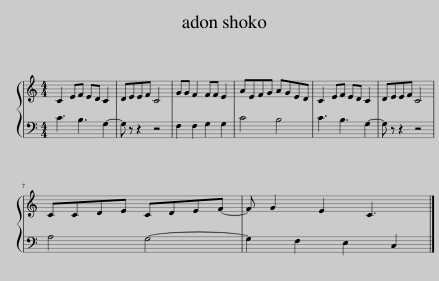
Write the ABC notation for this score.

X:1
%%score { 1 | 2 }
L:1/8
M:4/4
I:linebreak $
K:C
V:1 treble
V:2 bass
V:1
 C2 EF ED C2 | DEEF C4 | GG F2 FF E2 | AEFG AGED | C2 EF ED C2 | %5
 DEEF C4 |$ CCDE CDEF- | F G2 E2 C3 |] %8
V:2
 C3 B,3 G,2- | G, z z2 z4 | F,2 F,2 G,2 G,2 | C4 B,4 | C3 B,3 G,2- | %5
 G, z z2 z4 |$ A,4 G,4- | G,2 F,2 E,2 C,2 |] %8
